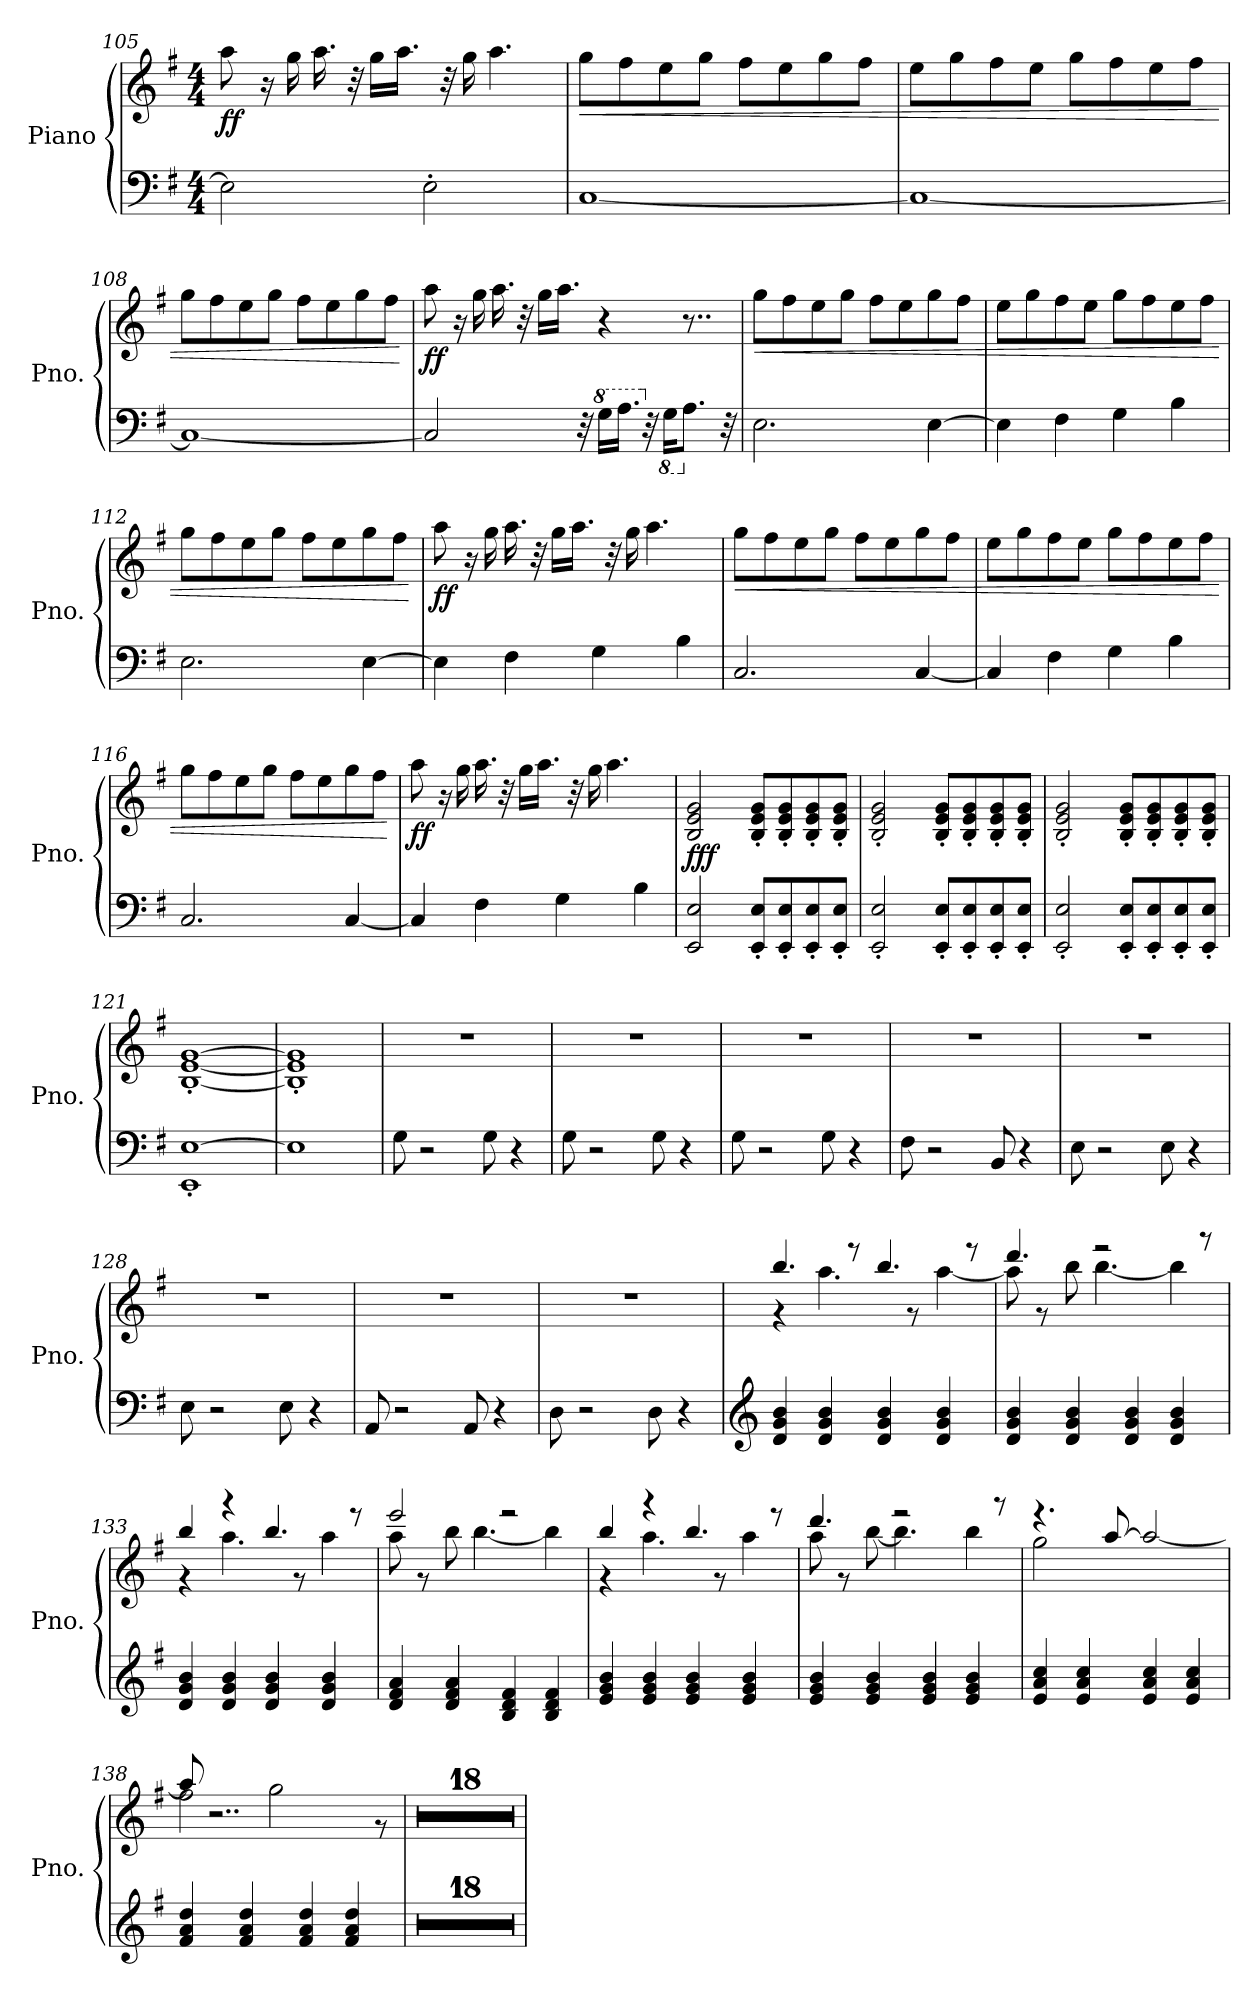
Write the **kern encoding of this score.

**kern	**kern	**dynam
*part1	*part1	*part1
*staff2	*staff1	*staff1/2
*I"Piano	*	*
*I'Pno.	*	*
!!LO:LB:g=z
*clefF4	*clefG2	*
*k[f#]	*k[f#]	*
*M4/4	*M4/4	*
=105	=105	=105
!	!	!LO:DY:b
2E\]	8aa\	ff
.	16r	.
.	16gg\	.
.	16.aa\	.
.	32r	.
.	16gg\LL	.
.	16.aa\JJ	.
2E'\	.	.
.	32r	.
.	16gg\	.
.	4.aa\	.
=106	=106	=106
!	!	!LO:HP:b
[1C	8gg\L	<
.	8ff#\	.
.	8ee\	.
.	8gg\J	.
.	8ff#\L	.
.	8ee\	.
.	8gg\	.
.	8ff#\J	.
=107	=107	=107
1C_	8ee\L	.
.	8gg\	.
.	8ff#\	.
.	8ee\J	.
.	8gg\L	.
.	8ff#\	.
.	8ee\	.
.	8ff#\J	.
=108	=108	=108
1C_	8gg\L	.
.	8ff#\	.
.	8ee\	.
.	8gg\J	.
.	8ff#\L	.
.	8ee\	.
.	8gg\	.
.	8ff#\J	.
.	.	[
!!LO:LB:g=z
=109	=109	=109
!	!	!LO:DY:b
2C/]	8aa\	ff
.	16r	.
.	16gg\	.
.	16.aa\	.
.	32r	.
.	16gg\LL	.
.	16.aa\JJ	.
32r	.	.
*8va	*	*
16g\LL	4r	.
16.a\JJ	.	.
*X8va	*	*
32r	.	.
*8ba	*	*
16GG\KL	.	.
*X8ba	*	*
8.A\J	8..r	.
32r	.	.
=110	=110	=110
!	!	!LO:HP:b
2.E\	8gg\L	<
.	8ff#\	.
.	8ee\	.
.	8gg\J	.
.	8ff#\L	.
.	8ee\	.
[4E\	8gg\	.
.	8ff#\J	.
=111	=111	=111
4E\]	8ee\L	.
.	8gg\	.
4F#\	8ff#\	.
.	8ee\J	.
4G\	8gg\L	.
.	8ff#\	.
4B\	8ee\	.
.	8ff#\J	.
=112	=112	=112
2.E\	8gg\L	.
.	8ff#\	.
.	8ee\	.
.	8gg\J	.
.	8ff#\L	.
.	8ee\	.
[4E\	8gg\	.
.	8ff#\J	.
.	.	[
!!LO:LB:g=z
=113	=113	=113
!	!	!LO:DY:b
4E\]	8aa\	ff
.	16r	.
.	16gg\	.
4F#\	16.aa\	.
.	32r	.
.	16gg\LL	.
.	16.aa\JJ	.
4G\	.	.
.	32r	.
.	16gg\	.
.	4.aa\	.
4B\	.	.
=114	=114	=114
!	!	!LO:HP:b
2.C/	8gg\L	<
.	8ff#\	.
.	8ee\	.
.	8gg\J	.
.	8ff#\L	.
.	8ee\	.
[4C/	8gg\	.
.	8ff#\J	.
=115	=115	=115
4C/]	8ee\L	.
.	8gg\	.
4F#\	8ff#\	.
.	8ee\J	.
4G\	8gg\L	.
.	8ff#\	.
4B\	8ee\	.
.	8ff#\J	.
=116	=116	=116
2.C/	8gg\L	.
.	8ff#\	.
.	8ee\	.
.	8gg\J	.
.	8ff#\L	.
.	8ee\	.
[4C/	8gg\	.
.	8ff#\J	.
.	.	[
!!LO:PB:g=z
=117	=117	=117
!	!	!LO:DY:b
4C/]	8aa\	ff
.	16r	.
.	16gg\	.
4F#\	16.aa\	.
.	32r	.
.	16gg\LL	.
.	16.aa\JJ	.
4G\	.	.
.	32r	.
.	16gg\	.
.	4.aa\	.
4B\	.	.
=118	=118	=118
!	!	!LO:DY:b
2EE/ 2E/	2B/ 2e/ 2g/	fff
8EE/' 8E/'L	8B/' 8e/' 8g/'L	.
8EE/' 8E/'	8B/' 8e/' 8g/'	.
8EE/' 8E/'	8B/' 8e/' 8g/'	.
8EE/' 8E/'J	8B/' 8e/' 8g/'J	.
=119	=119	=119
2EE/' 2E/'	2B/' 2e/' 2g/'	.
8EE/' 8E/'L	8B/' 8e/' 8g/'L	.
8EE/' 8E/'	8B/' 8e/' 8g/'	.
8EE/' 8E/'	8B/' 8e/' 8g/'	.
8EE/' 8E/'J	8B/' 8e/' 8g/'J	.
=120	=120	=120
2EE/' 2E/'	2B/' 2e/' 2g/'	.
8EE/' 8E/'L	8B/' 8e/' 8g/'L	.
8EE/' 8E/'	8B/' 8e/' 8g/'	.
8EE/' 8E/'	8B/' 8e/' 8g/'	.
8EE/' 8E/'J	8B/' 8e/' 8g/'J	.
=121	=121	=121
1EE' [1E'	[1B' [1e' [1g'	.
=122	=122	=122
1E]	1B]' 1e]' 1g]'	.
!!LO:LB:g=z
=123	=123	=123
8G\	1r	.
2r	.	.
8G\	.	.
4r	.	.
=124	=124	=124
8G\	1r	.
2r	.	.
8G\	.	.
4r	.	.
=125	=125	=125
8G\	1r	.
2r	.	.
8G\	.	.
4r	.	.
=126	=126	=126
8F#\	1r	.
2r	.	.
8BB/	.	.
4r	.	.
=127	=127	=127
8E\	1r	.
2r	.	.
8E\	.	.
4r	.	.
=128	=128	=128
8E\	1r	.
2r	.	.
8E\	.	.
4r	.	.
=129	=129	=129
8AA/	1r	.
2r	.	.
8AA/	.	.
4r	.	.
=130	=130	=130
8D\	1r	.
2r	.	.
8D\	.	.
4r	.	.
!!LO:LB:g=z
=131	=131	=131
*clefG2	*	*
*	*^	*
4d/ 4g/ 4b/	4.bb/	4r	.
4d/ 4g/ 4b/	.	4.aa\	.
.	8r	.	.
4d/ 4g/ 4b/	4.bb/	.	.
.	.	8r	.
4d/ 4g/ 4b/	.	[4aa\	.
.	8r	.	.
=132	=132	=132	=132
4d/ 4g/ 4b/	4.ddd/	8aa\]	.
.	.	8r	.
4d/ 4g/ 4b/	.	8bb\	.
.	2r	[4.bb\	.
4d/ 4g/ 4b/	.	.	.
4d/ 4g/ 4b/	.	4bb\]	.
.	8r	.	.
=133	=133	=133	=133
4d/ 4g/ 4b/	4bb/	4r	.
4d/ 4g/ 4b/	4r	4.aa\	.
4d/ 4g/ 4b/	4.bb/	.	.
.	.	8r	.
4d/ 4g/ 4b/	.	4aa\	.
.	8r	.	.
=134	=134	=134	=134
4d/ 4f#/ 4a/	2eee/	8aa\	.
.	.	8r	.
4d/ 4f#/ 4a/	.	8bb\	.
.	.	[4.bb\	.
4B/ 4d/ 4f#/	2r	.	.
4B/ 4d/ 4f#/	.	4bb\]	.
=135	=135	=135	=135
4e/ 4g/ 4b/	4bb/	4r	.
4e/ 4g/ 4b/	4r	4.aa\	.
4e/ 4g/ 4b/	4.bb/	.	.
.	.	8r	.
4e/ 4g/ 4b/	.	4aa\	.
.	8r	.	.
!!LO:LB:g=z	!!
=136	=136	=136	=136
4e/ 4g/ 4b/	4.ddd/	8aa\	.
.	.	8r	.
4e/ 4g/ 4b/	.	[8bb\	.
.	2r	4.bb\]	.
4e/ 4g/ 4b/	.	.	.
4e/ 4g/ 4b/	.	4bb\	.
.	8r	.	.
=137	=137	=137	=137
4e/ 4a/ 4cc/	4.r	2gg\	.
4e/ 4a/ 4cc/	.	.	.
.	[8aa/	.	.
4e/ 4a/ 4cc/	2aa/_	2ryy	.
4e/ 4a/ 4cc/	.	.	.
=138	=138	=138	=138
*	*	*^	*
4f#/ 4a/ 4dd/	8aa/]	4.ryy	2ff#\	.
.	2..r	.	.	.
4f#/ 4a/ 4dd/	.	.	.	.
.	.	2gg\	.	.
4f#/ 4a/ 4dd/	.	.	2ryy	.
4f#/ 4a/ 4dd/	.	.	.	.
.	.	8r	.	.
*	*v	*v	*v	*
=139	=139	=139
1r	1r	.
=140	=140	=140
1r	1r	.
=141	=141	=141
1r	1r	.
=142	=142	=142
1r	1r	.
=143	=143	=143
1r	1r	.
=144	=144	=144
1r	1r	.
=145	=145	=145
1r	1r	.
=146	=146	=146
1r	1r	.
=147	=147	=147
1r	1r	.
=148	=148	=148
1r	1r	.
=149	=149	=149
1r	1r	.
=150	=150	=150
1r	1r	.
=151	=151	=151
1r	1r	.
=152	=152	=152
1r	1r	.
=153	=153	=153
1r	1r	.
=154	=154	=154
1r	1r	.
=155	=155	=155
1r	1r	.
=156	=156	=156
1r	1r	.
=	=	=
*-	*-	*-
